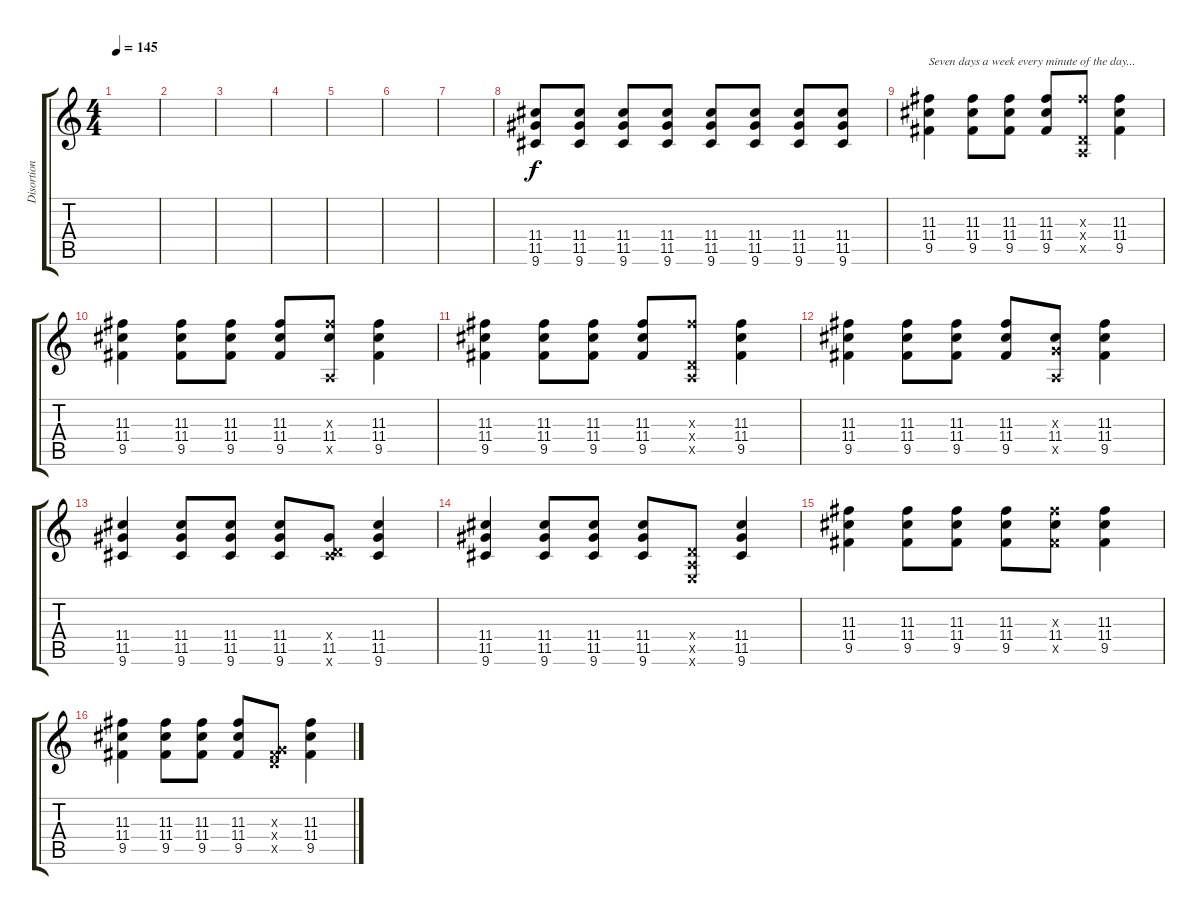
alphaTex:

\track ("Disortion Guitar" "Disortion ") {instrument distortionguitar}
\staff {score tabs}
\tuning (E4 B3 G3 D3 A2 E2) {hide}
\ts (4 4)
\tempo 145
\clef g2
\ks c
|
|
|
|
|
|
|
(11.4 11.5 9.6).8 (11.4 11.5 9.6).8 (11.4 11.5 9.6).8 (11.4 11.5 9.6).8 (11.4 11.5 9.6).8 (11.4 11.5 9.6).8 (11.4 11.5 9.6).8 (11.4 11.5 9.6).8 |
(11.3 11.4 9.5).4{txt "Seven days a week every minute of the day..."} (11.3 11.4 9.5).8 (11.3 11.4 9.5).8 (11.3 11.4 9.5).8 (11.3{x} 0.4{x} 0.5{x}).8 (11.3 11.4 9.5).4 |
(11.3 11.4 9.5).4 (11.3 11.4 9.5).8 (11.3 11.4 9.5).8 (11.3 11.4 9.5).8 (11.3{x} 11.4 0.5{x}).8 (11.3 11.4 9.5).4 |
(11.3 11.4 9.5).4 (11.3 11.4 9.5).8 (11.3 11.4 9.5).8 (11.3 11.4 9.5).8 (11.3{x} 0.4{x} 0.5{x}).8 (11.3 11.4 9.5).4 |
(11.3 11.4 9.5).4 (11.3 11.4 9.5).8 (11.3 11.4 9.5).8 (11.3 11.4 9.5).8 (0.3{x} 11.4 0.5{x}).8 (11.3 11.4 9.5).4 |
(11.4 11.5 9.6).4 (11.4 11.5 9.6).8 (11.4 11.5 9.6).8 (11.4 11.5 9.6).8 (0.4{x} 11.5 9.6{x}).8 (11.4 11.5 9.6).4 |
(11.4 11.5 9.6).4 (11.4 11.5 9.6).8 (11.4 11.5 9.6).8 (11.4 11.5 9.6).8 (0.4{x} 0.5{x} 0.6{x}).8 (11.4 11.5 9.6).4 |
(11.3 11.4 9.5).4 (11.3 11.4 9.5).8 (11.3 11.4 9.5).8 (11.3 11.4 9.5).8 (11.3{x} 11.4 9.5{x}).8 (11.3 11.4 9.5).4 |
(11.3 11.4 9.5).4 (11.3 11.4 9.5).8 (11.3 11.4 9.5).8 (11.3 11.4 9.5).8 (0.3{x} 0.4{x} 9.5{x}).8 (11.3 11.4 9.5).4
